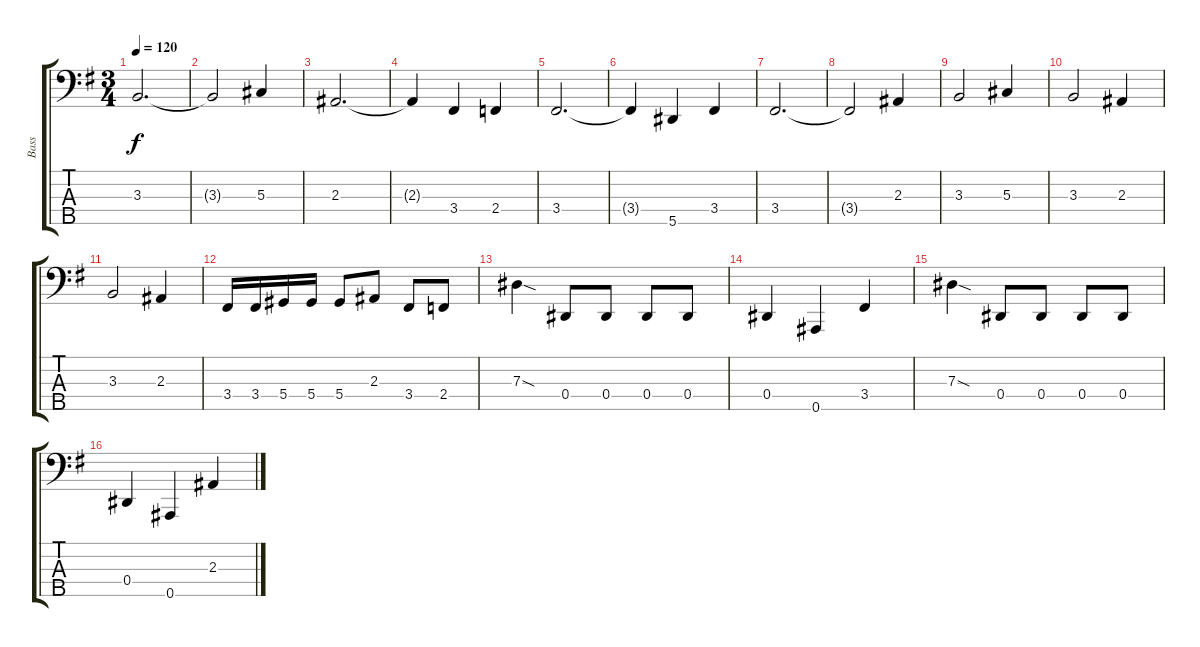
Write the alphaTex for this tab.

\track ("Bass" "Bass") {instrument electricbassfinger}
\staff {score tabs}
\tuning (Gb2 Db2 Ab1 Eb1 Bb0) {hide}
\ts (3 4)
\tempo 120
\clef f4
\ks g
3.3.2{d dy f} |
3.3{t}.2 5.3.4 |
2.3.2{d} |
2.3{t}.4 3.4.4 2.4.4 |
3.4.2{d} |
3.4{t}.4 5.5.4 3.4.4 |
3.4.2{d} |
3.4{t}.2 2.3.4 |
3.3.2 5.3.4 |
3.3.2 2.3.4 |
3.3.2 2.3.4 |
3.4.16 3.4.16 5.4.16 5.4.16 5.4.8 2.3.8 3.4.8 2.4.8 |
7.3{sod}.4 0.4.8 0.4.8 0.4.8 0.4.8 |
0.4.4 0.5.4 3.4.4 |
7.3{sod}.4 0.4.8 0.4.8 0.4.8 0.4.8 |
0.4.4 0.5.4 2.3.4
